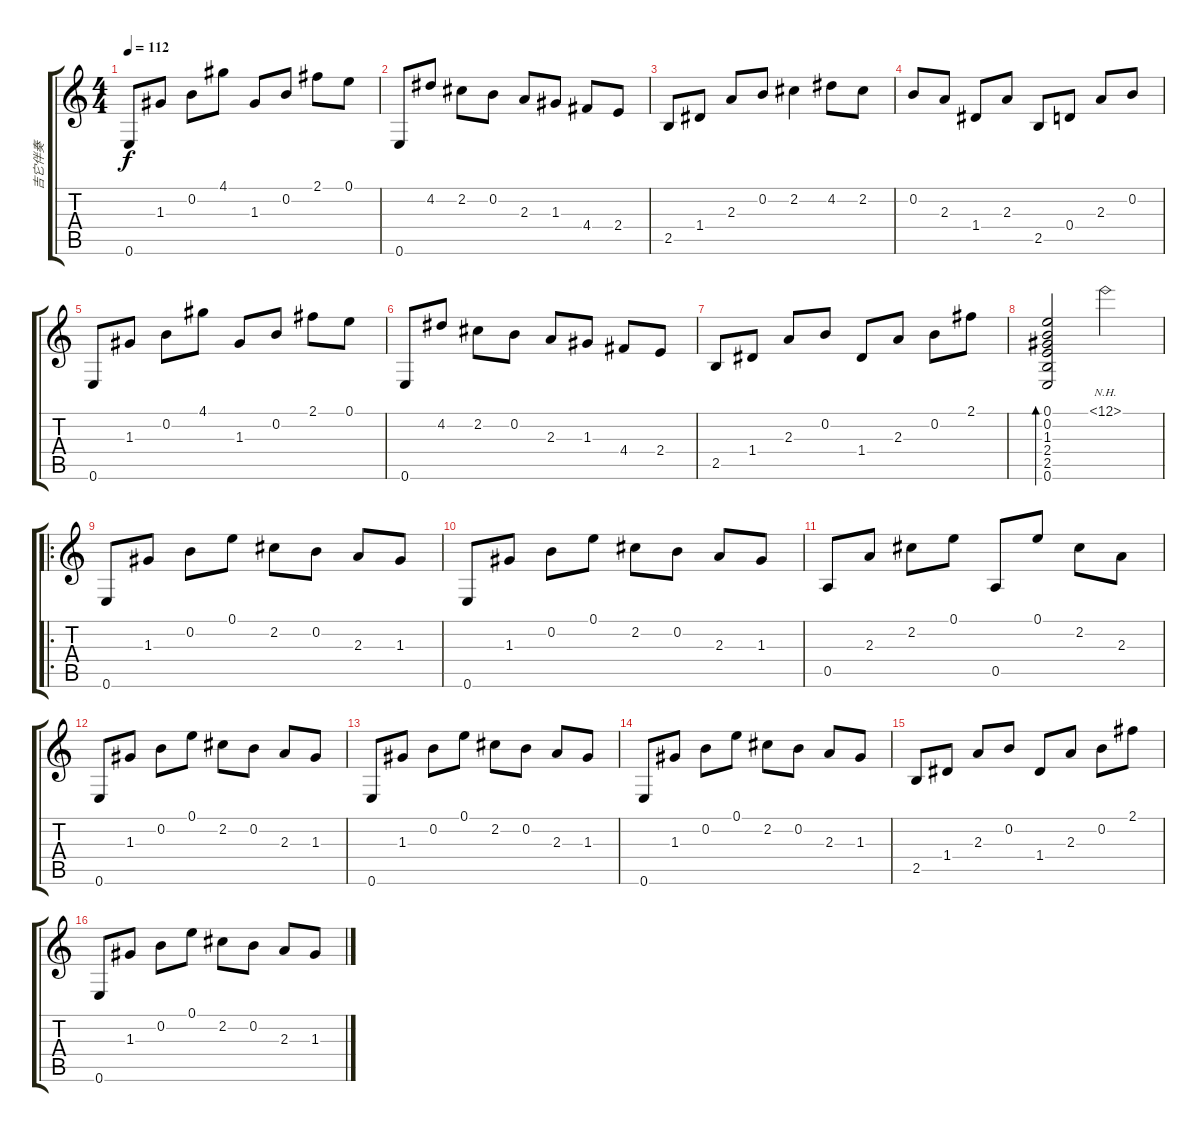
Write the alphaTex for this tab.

\track ("吉它伴奏" "吉它伴奏") {instrument acousticguitarsteel}
\staff {score tabs}
\tuning (E4 B3 G3 D3 A2 E2) {hide}
\ts (4 4)
\tempo 112
\clef g2
\ks c
0.6.8{dy f instrument acousticguitarsteel} 1.3.8 0.2.8 4.1.8 1.3.8 0.2.8 2.1.8 0.1.8 |
0.6.8 4.2.8 2.2.8 0.2.8 2.3.8 1.3.8 4.4.8 2.4.8 |
2.5.8 1.4.8 2.3.8 0.2.8 2.2.4 4.2.8 2.2.8 |
0.2.8 2.3.8 1.4.8 2.3.8 2.5.8 0.4.8 2.3.8 0.2.8 |
0.6.8 1.3.8 0.2.8 4.1.8 1.3.8 0.2.8 2.1.8 0.1.8 |
0.6.8 4.2.8 2.2.8 0.2.8 2.3.8 1.3.8 4.4.8 2.4.8 |
2.5.8 1.4.8 2.3.8 0.2.8 1.4.8 2.3.8 0.2.8 2.1.8 |
(0.1 0.2 1.3 2.4 2.5 0.6).2{bd 240} 12.1{nh}.2 |
\ro
0.6.8 1.3.8 0.2.8 0.1.8 2.2.8 0.2.8 2.3.8 1.3.8 |
0.6.8 1.3.8 0.2.8 0.1.8 2.2.8 0.2.8 2.3.8 1.3.8 |
0.5.8 2.3.8 2.2.8 0.1.8 0.5.8 0.1.8 2.2.8 2.3.8 |
0.6.8 1.3.8 0.2.8 0.1.8 2.2.8 0.2.8 2.3.8 1.3.8 |
0.6.8 1.3.8 0.2.8 0.1.8 2.2.8 0.2.8 2.3.8 1.3.8 |
0.6.8 1.3.8 0.2.8 0.1.8 2.2.8 0.2.8 2.3.8 1.3.8 |
2.5.8 1.4.8 2.3.8 0.2.8 1.4.8 2.3.8 0.2.8 2.1.8 |
0.6.8 1.3.8 0.2.8 0.1.8 2.2.8 0.2.8 2.3.8 1.3.8
